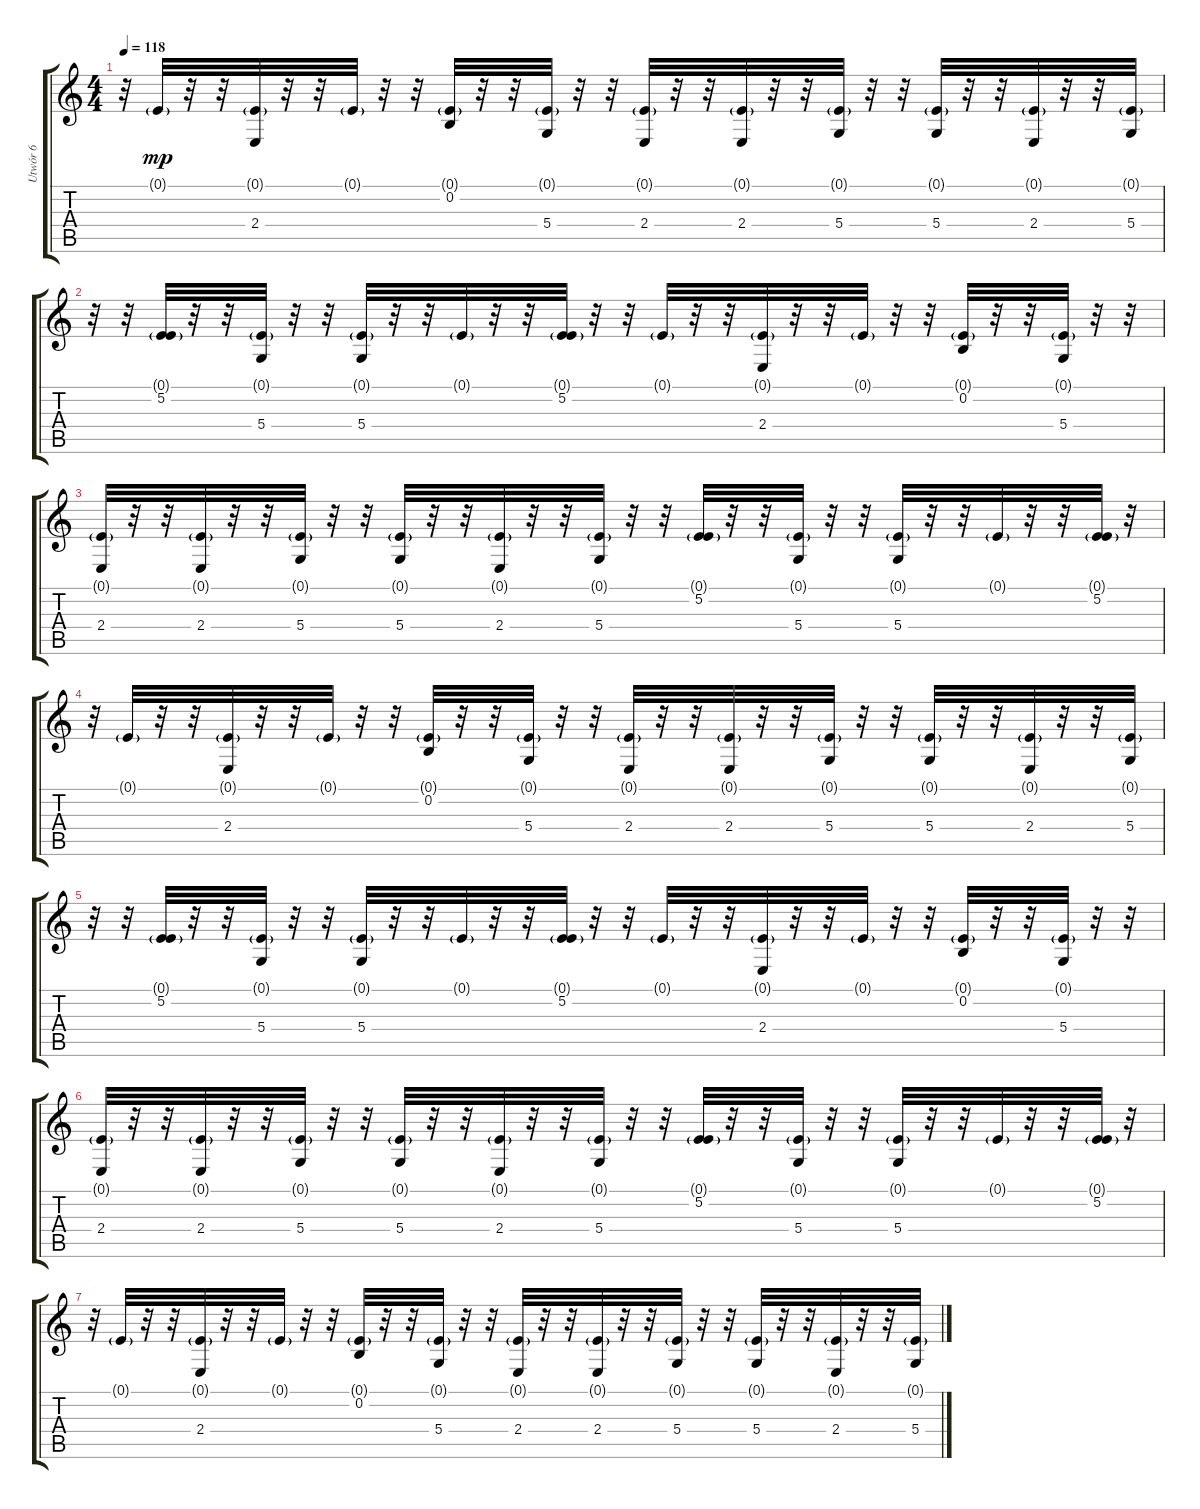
\track ("Utwór 6" "Utwór 6") {instrument lead8bassandlead}
\staff {score tabs}
\tuning (E4 B3 G3 D3 A2 E2) {hide}
\ts (4 4)
\tempo 118
\clef g2
\ks c
r.32{dy mp} 0.1{g}.32 r.32 r.32 (0.1{g} 2.4).32 r.32 r.32 0.1{g}.32 r.32 r.32 (0.1{g} 0.2).32 r.32 r.32 (0.1{g} 5.4).32 r.32 r.32 (0.1{g} 2.4).32 r.32 r.32 (0.1{g} 2.4).32 r.32 r.32 (0.1{g} 5.4).32 r.32 r.32 (0.1{g} 5.4).32 r.32 r.32 (0.1{g} 2.4).32 r.32 r.32 (0.1{g} 5.4).32 |
r.32 r.32 (0.1{g} 5.2).32 r.32 r.32 (0.1{g} 5.4).32 r.32 r.32 (0.1{g} 5.4).32 r.32 r.32 0.1{g}.32 r.32 r.32 (0.1{g} 5.2).32 r.32 r.32 0.1{g}.32 r.32 r.32 (0.1{g} 2.4).32 r.32 r.32 0.1{g}.32 r.32 r.32 (0.1{g} 0.2).32 r.32 r.32 (0.1{g} 5.4).32 r.32 r.32 |
(0.1{g} 2.4).32 r.32 r.32 (0.1{g} 2.4).32 r.32 r.32 (0.1{g} 5.4).32 r.32 r.32 (0.1{g} 5.4).32 r.32 r.32 (0.1{g} 2.4).32 r.32 r.32 (0.1{g} 5.4).32 r.32 r.32 (0.1{g} 5.2).32 r.32 r.32 (0.1{g} 5.4).32 r.32 r.32 (0.1{g} 5.4).32 r.32 r.32 0.1{g}.32 r.32 r.32 (0.1{g} 5.2).32 r.32 |
r.32{volume 5} 0.1{g}.32 r.32 r.32 (0.1{g} 2.4).32 r.32 r.32 0.1{g}.32 r.32 r.32 (0.1{g} 0.2).32 r.32 r.32 (0.1{g} 5.4).32 r.32 r.32 (0.1{g} 2.4).32 r.32 r.32 (0.1{g} 2.4).32{volume 0} r.32 r.32 (0.1{g} 5.4).32 r.32 r.32 (0.1{g} 5.4).32 r.32 r.32 (0.1{g} 2.4).32 r.32 r.32 (0.1{g} 5.4).32 |
r.32 r.32 (0.1{g} 5.2).32 r.32 r.32 (0.1{g} 5.4).32 r.32 r.32 (0.1{g} 5.4).32 r.32 r.32 0.1{g}.32 r.32 r.32 (0.1{g} 5.2).32 r.32 r.32 0.1{g}.32 r.32 r.32 (0.1{g} 2.4).32 r.32 r.32 0.1{g}.32 r.32 r.32 (0.1{g} 0.2).32 r.32 r.32 (0.1{g} 5.4).32 r.32 r.32 |
(0.1{g} 2.4).32 r.32 r.32 (0.1{g} 2.4).32 r.32 r.32 (0.1{g} 5.4).32 r.32 r.32 (0.1{g} 5.4).32 r.32 r.32 (0.1{g} 2.4).32 r.32 r.32 (0.1{g} 5.4).32 r.32 r.32 (0.1{g} 5.2).32 r.32 r.32 (0.1{g} 5.4).32 r.32 r.32 (0.1{g} 5.4).32 r.32 r.32 0.1{g}.32 r.32 r.32 (0.1{g} 5.2).32 r.32 |
r.32 0.1{g}.32 r.32 r.32 (0.1{g} 2.4).32 r.32 r.32 0.1{g}.32 r.32 r.32 (0.1{g} 0.2).32 r.32 r.32 (0.1{g} 5.4).32 r.32 r.32 (0.1{g} 2.4).32 r.32 r.32 (0.1{g} 2.4).32 r.32 r.32 (0.1{g} 5.4).32 r.32 r.32 (0.1{g} 5.4).32 r.32 r.32 (0.1{g} 2.4).32 r.32 r.32 (0.1{g} 5.4).32
